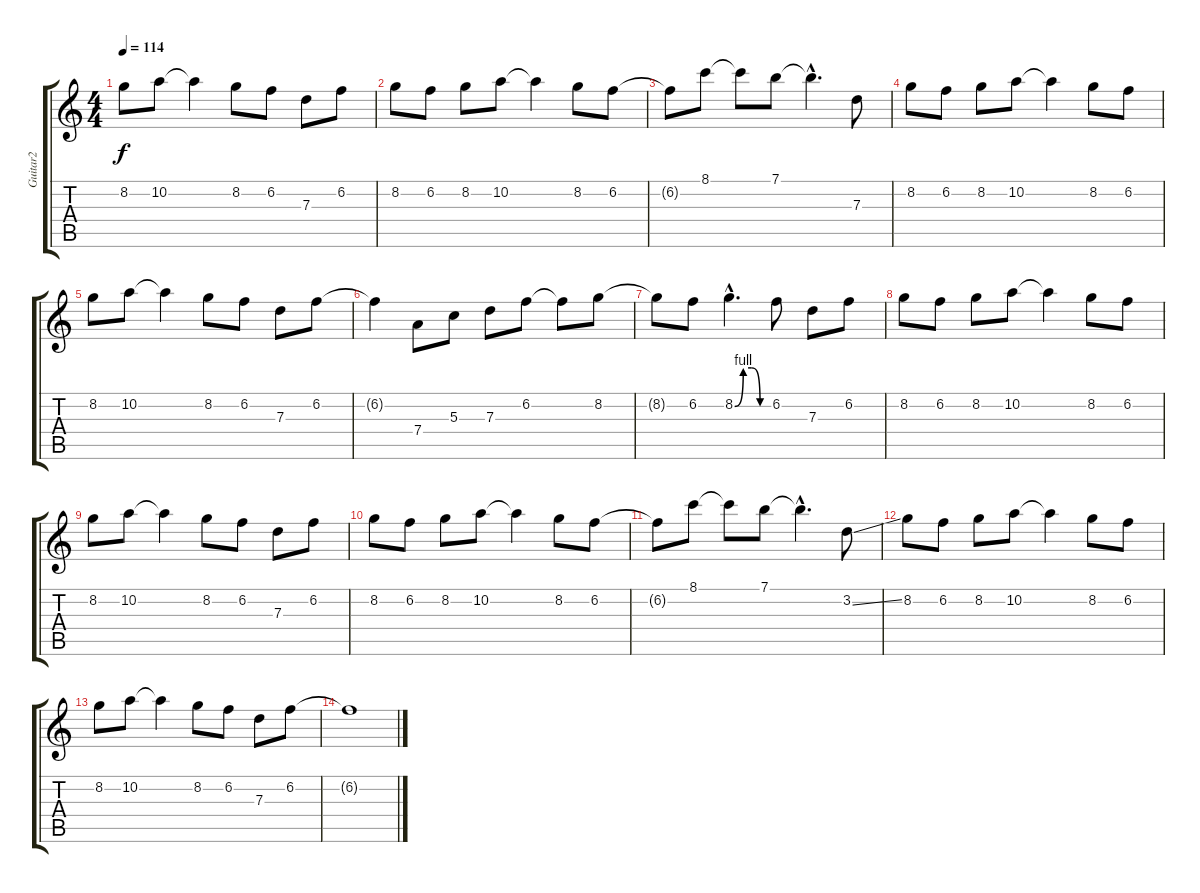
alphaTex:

\track ("Guitar2" "Guitar2") {instrument electricguitarclean}
\staff {score tabs}
\tuning (E4 B3 G3 D3 A2 E2) {hide}
\ts (4 4)
\tempo 114
\clef g2
\ks c
8.2.8{dy f} 10.2.8 10.2{t}.4 8.2.8 6.2.8 7.3.8 6.2.8 |
8.2.8 6.2.8 8.2.8 10.2.8 10.2{t}.4 8.2.8 6.2.8 |
6.2{t}.8 8.1.8 8.1{t}.8 7.1.8 7.1{hac t}.4{d} 7.3.8 |
8.2.8 6.2.8 8.2.8 10.2.8 10.2{t}.4 8.2.8 6.2.8 |
8.2.8 10.2.8 10.2{t}.4 8.2.8 6.2.8 7.3.8 6.2.8 |
6.2{t}.4 7.4.8 5.3.8 7.3.8 6.2.8 6.2{t}.8 8.2.8 |
8.2{t}.8 6.2.8 8.2{be (custom 0 0 15 4 30 4 45 0 60 0) hac}.4{d} 6.2.8 7.3.8 6.2.8 |
8.2.8 6.2.8 8.2.8 10.2.8 10.2{t}.4 8.2.8 6.2.8 |
8.2.8 10.2.8 10.2{t}.4 8.2.8 6.2.8 7.3.8 6.2.8 |
8.2.8 6.2.8 8.2.8 10.2.8 10.2{t}.4 8.2.8 6.2.8 |
6.2{t}.8 8.1.8 8.1{t}.8 7.1.8 7.1{hac t}.4{d} 3.2{ss}.8 |
8.2.8 6.2.8 8.2.8 10.2.8 10.2{t}.4 8.2.8 6.2.8 |
8.2.8 10.2.8 10.2{t}.4 8.2.8 6.2.8 7.3.8 6.2.8 |
6.2{t}.1
